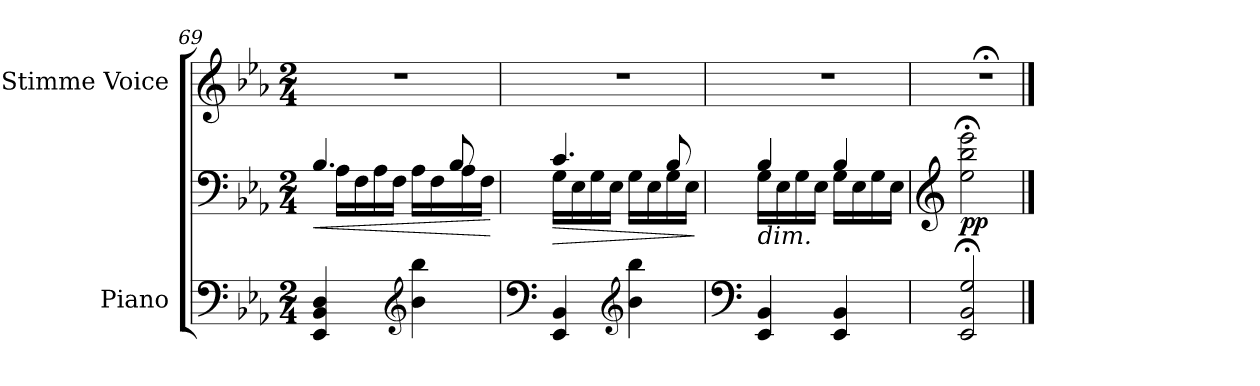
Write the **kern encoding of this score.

**kern	**kern	**dynam	**kern
*part2	*part2	*part2	*part1
*staff3	*staff2	*staff2/3	*staff1
*I"Piano	*	*	*I"Stimme Voice
*I'Pno	*	*	*
*clefF4	*clefF4	*	*clefG2
*k[b-e-a-]	*k[b-e-a-]	*	*k[b-e-a-]
*M2/4	*M2/4	*	*M2/4
=69	=69	=69	=69
!	!	!LO:HP:b	!
*	*^	*	*
4EE-/ 4BB-/ 4D/	4.B-/	16A-\LL	<	2r
.	.	16F\	.	.
.	.	16A-\	.	.
.	.	16F\JJ	.	.
*clefG2	*	*	*	*
4b-\ 4bb-\	.	16A-\LL	.	.
.	.	16F\	.	.
.	8B-/	16A-\	.	.
.	.	16F\JJ	.	.
*	*v	*v	*	*
.	.	[	.
=70	=70	=70	=70
*clefF4	*	*	*
!	!	!LO:HP:b	!
*	*^	*	*
4EE-/ 4BB-/	4.c/	16G\LL	>	2r
.	.	16E-\	.	.
.	.	16G\	.	.
.	.	16E-\JJ	.	.
*clefG2	*	*	*	*
4b-\ 4bb-\	.	16G\LL	.	.
.	.	16E-\	.	.
.	8B-/	16G\	.	.
.	.	16E-\JJ	.	.
*	*v	*v	*	*
.	.	]	.
=71	=71	=71	=71
*clefF4	*	*	*
*	*^	*	*
!	!LO:TX:b:i:t=dim.	!	!	!
4EE-/ 4BB-/	4B-/	16G\LL	.	2r
.	.	16E-\	.	.
.	.	16G\	.	.
.	.	16E-\JJ	.	.
4EE-/ 4BB-/	4B-/	16G\LL	.	.
.	.	16E-\	.	.
.	.	16G\	.	.
.	.	16E-\JJ	.	.
*	*v	*v	*	*
=72	=72	=72	=72
*	*clefG2	*	*
*	*^	*	*
!	!	!	!LO:DY:b	!
*	*v	*v	*	*
2EE-/; 2BB-/; 2G/;	2ee-\;< 2bb-\;< 2eee-\;<	pp	2r;<
==	==	==	==
*-	*-	*-	*-
